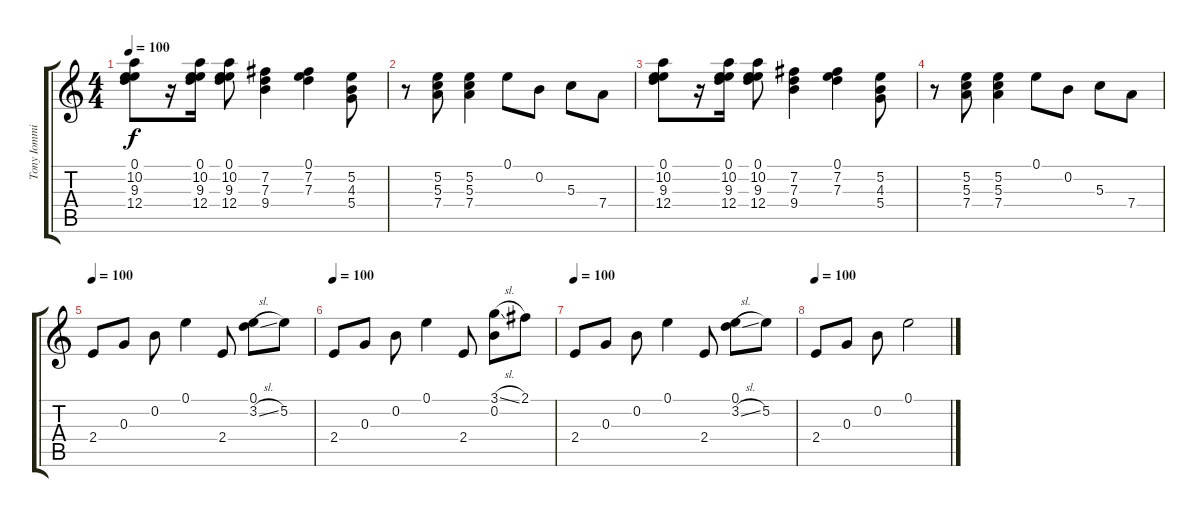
\track ("Tony Iommi Rhythm Guitar" "Tony Iommi") {instrument electricguitarclean}
\staff {score tabs}
\tuning (E4 B3 G3 D3 A2 E2) {hide}
\ts (4 4)
\tempo 100
\clef g2
\ks c
(0.1 10.2 9.3 12.4).8{dy f} r.16 (0.1 10.2 9.3 12.4).16 (0.1 10.2 9.3 12.4).8 (7.2 7.3 9.4).4 (0.1 7.2 7.3).4 (5.2 4.3 5.4).8 |
r.8 (5.2 5.3 7.4).8 (5.2 5.3 7.4).4 0.1.8 0.2.8 5.3.8 7.4.8 |
(0.1 10.2 9.3 12.4).8 r.16 (0.1 10.2 9.3 12.4).16 (0.1 10.2 9.3 12.4).8 (7.2 7.3 9.4).4 (0.1 7.2 7.3).4 (5.2 4.3 5.4).8 |
r.8 (5.2 5.3 7.4).8 (5.2 5.3 7.4).4 0.1.8 0.2.8 5.3.8 7.4.8 |
\tempo 100
2.4.8 0.3.8 0.2.8 0.1.4 2.4.8 (0.1 3.2{sl}).8 5.2.8 |
\tempo 100
2.4.8 0.3.8 0.2.8 0.1.4 2.4.8 (3.1{sl} 0.2).8 2.1.8 |
\tempo 100
2.4.8 0.3.8 0.2.8 0.1.4 2.4.8 (0.1 3.2{sl}).8 5.2.8 |
\tempo 100
2.4.8 0.3.8 0.2.8 0.1.2
